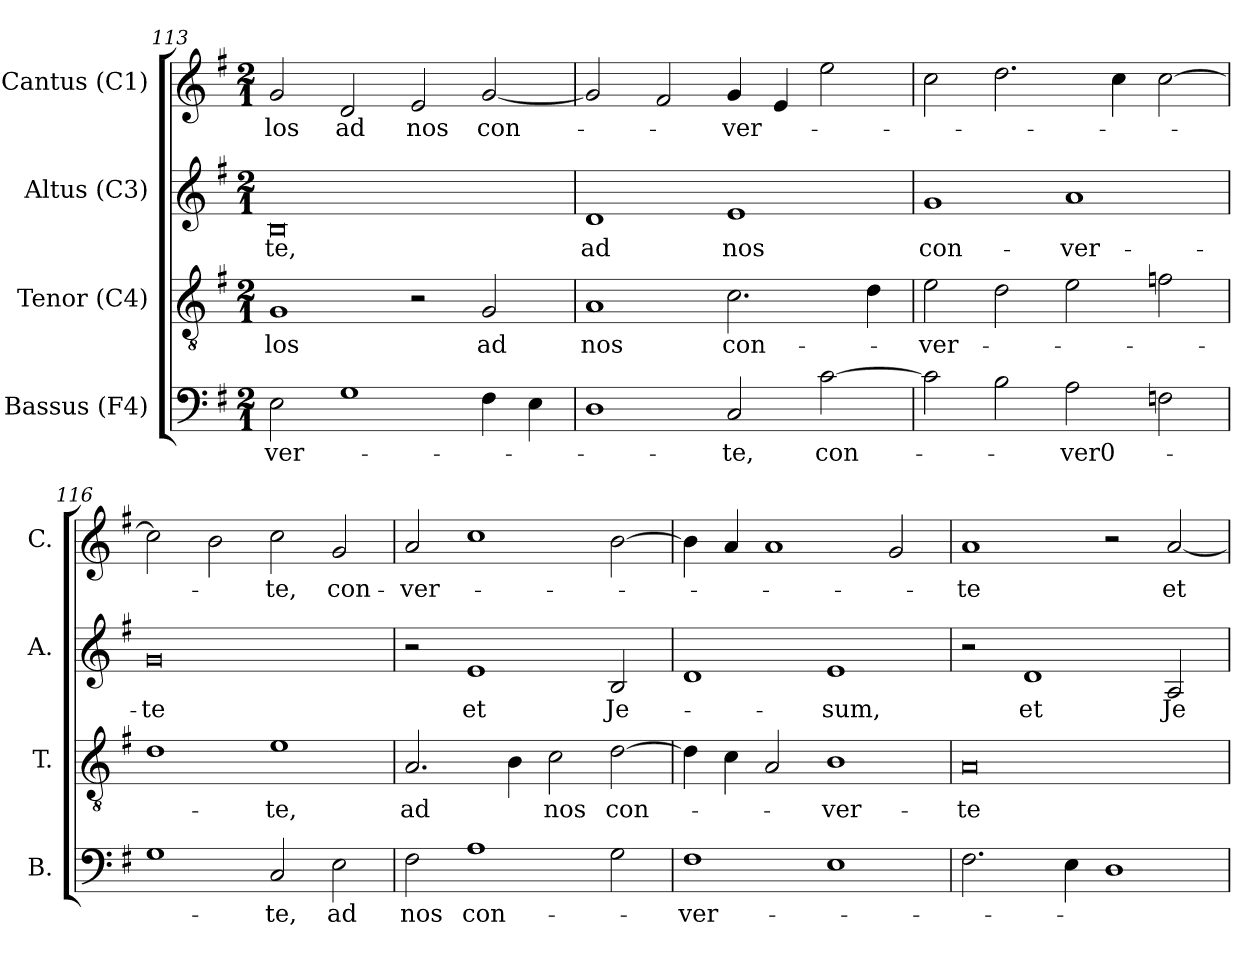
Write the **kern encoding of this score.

**kern	**text	**kern	**text	**kern	**text	**kern	**text
*part4	*part4	*part3	*part3	*part2	*part2	*part1	*part1
*staff4	*staff4	*staff3	*staff3	*staff2	*staff2	*staff1	*staff1
*I"Bassus (F4)	*	*I"Tenor (C4)	*	*I"Altus (C3)	*	*I"Cantus (C1)	*
*I'B.	*	*I'T.	*	*I'A.	*	*I'C.	*
*clefF4	*	*clefGv2	*	*clefG2	*	*clefG2	*
*	*	*ITrd7c12	*	*ITrd7c12	*	*	*
*k[f#]	*	*k[f#]	*	*k[f#]	*	*k[f#]	*
*G:	*	*G:	*	*G:	*	*G:	*
*M2/1	*	*M2/1	*	*M2/1	*	*M2/1	*
=113	=113	=113	=113	=113	=113	=113	=113
!	!LO:LY:b:color=#000000	!	!	!	!	!	!
!	!	!	!LO:LY:b:color=#000000	!	!	!	!
!	!	!	!	!	!LO:LY:b:color=#000000	!	!
!	!	!	!	!	!	!	!LO:LY:b:color=#000000
2Ei\	-ver-	1GGi	-los	0BBi	-te,	2gi/	-los
!	!	!	!	!	!	!	!LO:LY:b:color=#000000
1Gi	.	.	.	.	.	2di/	ad
!	!	!	!	!	!	!	!LO:LY:b:color=#000000
.	.	2r	.	.	.	2ei/	nos
!	!	!	!LO:LY:b:color=#000000	!	!	!	!
!	!	!	!	!	!	!	!LO:LY:b:color=#000000
4F#i\	.	2GGi/	ad	.	.	[2gi/	con-
4Ei\	.	.	.	.	.	.	.
=114	=114	=114	=114	=114	=114	=114	=114
!	!	!	!LO:LY:b:color=#000000	!	!	!	!
!	!	!	!	!	!LO:LY:b:color=#000000	!	!
1Di	.	1AAi	nos	1Di	ad	2gi/]	.
.	.	.	.	.	.	2f#i/	.
!	!LO:LY:b:color=#000000	!	!	!	!	!	!
!	!	!	!LO:LY:b:color=#000000	!	!	!	!
!	!	!	!	!	!LO:LY:b:color=#000000	!	!
!	!	!	!	!	!	!	!LO:LY:b:color=#000000
2Ci/	-te,	2.Ci\	con-	1Ei	nos	4gi/	-ver-
.	.	.	.	.	.	4ei/	.
!	!LO:LY:b:color=#000000	!	!	!	!	!	!
[2ci\	con-	.	.	.	.	2eei\	.
.	.	4Di\	.	.	.	.	.
=115	=115	=115	=115	=115	=115	=115	=115
!	!	!	!LO:LY:b:color=#000000	!	!	!	!
!	!	!	!	!	!LO:LY:b:color=#000000	!	!
2ci\]	.	2Ei\	-ver-	1Gi	con-	2cci\	.
2Bi\	.	2Di\	.	.	.	2.ddi\	.
!	!LO:LY:b:color=#000000	!	!	!	!	!	!
!	!	!	!	!	!LO:LY:b:color=#000000	!	!
2Ai\	-ver0-	2Ei\	.	1Ai	-ver-	.	.
.	.	.	.	.	.	4cci\	.
2Fi\	.	2Fni\	.	.	.	[2cci\	.
!!LO:LB:g=z
=116	=116	=116	=116	=116	=116	=116	=116
!	!	!	!	!	!LO:LY:b:color=#000000	!	!
1Gi	.	1Di	.	0Gi	-te	2cci\]	.
.	.	.	.	.	.	2bi\	.
!	!LO:LY:b:color=#000000	!	!	!	!	!	!
!	!	!	!LO:LY:b:color=#000000	!	!	!	!
!	!	!	!	!	!	!	!LO:LY:b:color=#000000
2Ci/	-te,	1Ei	-te,	.	.	2cci\	-te,
!	!LO:LY:b:color=#000000	!	!	!	!	!	!
!	!	!	!	!	!	!	!LO:LY:b:color=#000000
2Ei\	ad	.	.	.	.	2gi/	con-
=117	=117	=117	=117	=117	=117	=117	=117
!	!LO:LY:b:color=#000000	!	!	!	!	!	!
!	!	!	!LO:LY:b:color=#000000	!	!	!	!
!	!	!	!	!	!	!	!LO:LY:b:color=#000000
2F#i\	nos	2.AAi/	ad	2r	.	2ai/	-ver-
!	!LO:LY:b:color=#000000	!	!	!	!	!	!
!	!	!	!	!	!LO:LY:b:color=#000000	!	!
1Ai	con-	.	.	1Ei	et	1cci	.
.	.	4BBi\	.	.	.	.	.
!	!	!	!LO:LY:b:color=#000000	!	!	!	!
.	.	2Ci\	nos	.	.	.	.
!	!	!	!LO:LY:b:color=#000000	!	!	!	!
!	!	!	!	!	!LO:LY:b:color=#000000	!	!
2Gi\	.	[2Di\	con-	2BBi/	Je-	[2bi\	.
=118	=118	=118	=118	=118	=118	=118	=118
!	!LO:LY:b:color=#000000	!	!	!	!	!	!
1F#i	-ver-	4Di\]	.	1Di	.	4bi\]	.
.	.	4Ci\	.	.	.	4ai/	.
.	.	2AAi/	.	.	.	1ai	.
!	!	!	!LO:LY:b:color=#000000	!	!	!	!
!	!	!	!	!	!LO:LY:b:color=#000000	!	!
1Ei	.	1BBi	-ver-	1Ei	-sum,	.	.
.	.	.	.	.	.	2gi/	.
=119	=119	=119	=119	=119	=119	=119	=119
!	!	!	!LO:LY:b:color=#000000	!	!	!	!
!	!	!	!	!	!	!	!LO:LY:b:color=#000000
2.F#i\	.	0AAi	-te	2r	.	1ai	-te
!	!	!	!	!	!LO:LY:b:color=#000000	!	!
.	.	.	.	1Di	et	.	.
4Ei\	.	.	.	.	.	.	.
1Di	.	.	.	.	.	2r	.
!	!	!	!	!	!LO:LY:b:color=#000000	!	!
!	!	!	!	!	!	!	!LO:LY:b:color=#000000
.	.	.	.	2AAi/	Je-	[2ai/	et
=	=	=	=	=	=	=	=
*-	*-	*-	*-	*-	*-	*-	*-
